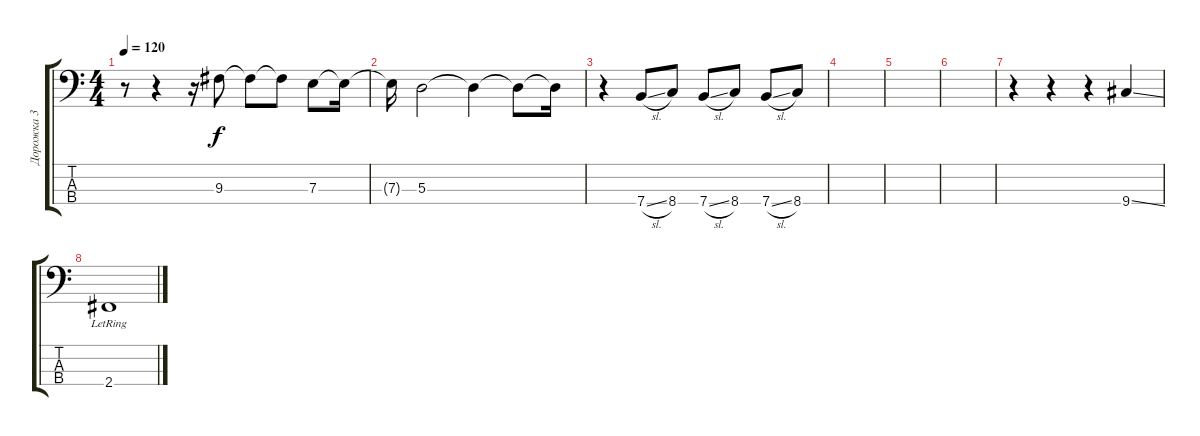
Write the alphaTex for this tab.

\track ("Дорожка 3" "Дорожка 3") {instrument electricbassfinger}
\staff {score tabs}
\tuning (G2 D2 A1 E1) {hide}
\ts (4 4)
\tempo 120
\clef f4
\ks c
r.8{dy f} r.4 r.16 9.3.8 9.3{t}.8 9.3{t}.8 7.3.8 7.3{t}.16 |
7.3{t}.16 5.3.2 5.3{t}.4 5.3{t}.8 5.3{t}.16 |
r.4 7.4{sl}.8 8.4.8 7.4{sl}.8 8.4.8 7.4{sl}.8 8.4.8 |
|
|
|
r.4 r.4 r.4 9.4{ss}.4 |
2.4{lr}.1
